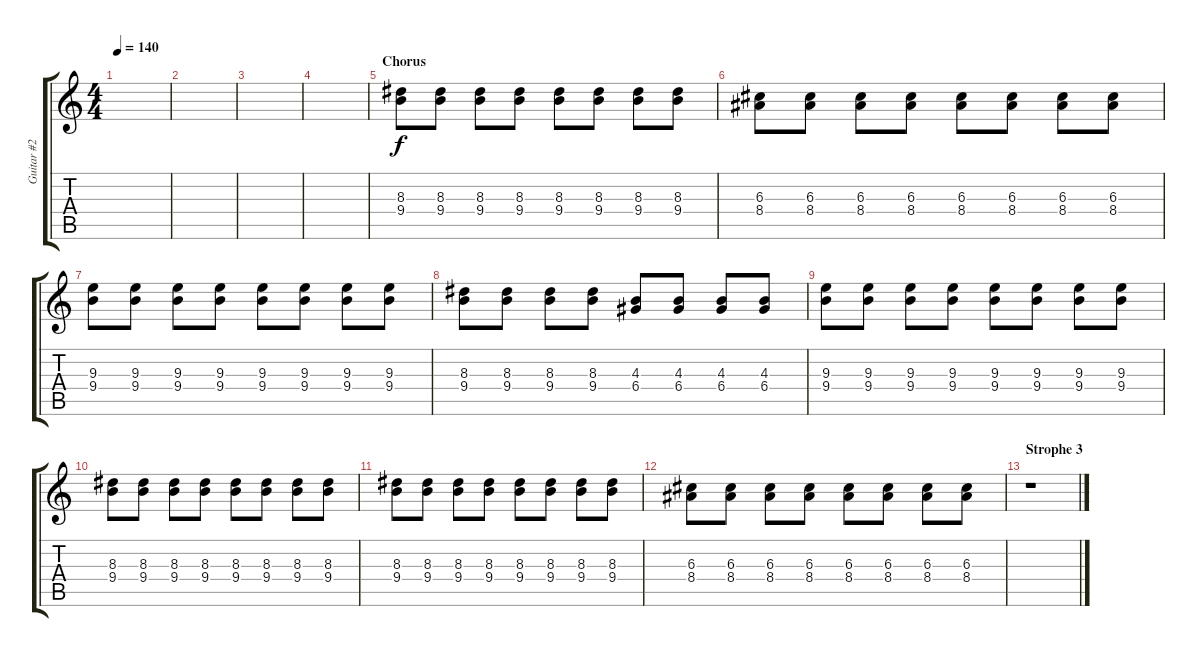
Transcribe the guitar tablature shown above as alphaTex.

\track ("Guitar #2" "Guitar #2") {instrument distortionguitar}
\staff {score tabs}
\tuning (E4 B3 G3 D3 A2 E2) {hide}
\ts (4 4)
\tempo 140
\clef g2
\ks c
|
|
|
|
\section ("" "Chorus")
(8.3 9.4).8 (8.3 9.4).8 (8.3 9.4).8 (8.3 9.4).8 (8.3 9.4).8 (8.3 9.4).8 (8.3 9.4).8 (8.3 9.4).8 |
(6.3 8.4).8 (6.3 8.4).8 (6.3 8.4).8 (6.3 8.4).8 (6.3 8.4).8 (6.3 8.4).8 (6.3 8.4).8 (6.3 8.4).8 |
(9.3 9.4).8 (9.3 9.4).8 (9.3 9.4).8 (9.3 9.4).8 (9.3 9.4).8 (9.3 9.4).8 (9.3 9.4).8 (9.3 9.4).8 |
(8.3 9.4).8 (8.3 9.4).8 (8.3 9.4).8 (8.3 9.4).8 (4.3 6.4).8 (4.3 6.4).8 (4.3 6.4).8 (4.3 6.4).8 |
(9.3 9.4).8 (9.3 9.4).8 (9.3 9.4).8 (9.3 9.4).8 (9.3 9.4).8 (9.3 9.4).8 (9.3 9.4).8 (9.3 9.4).8 |
(8.3 9.4).8 (8.3 9.4).8 (8.3 9.4).8 (8.3 9.4).8 (8.3 9.4).8 (8.3 9.4).8 (8.3 9.4).8 (8.3 9.4).8 |
(8.3 9.4).8 (8.3 9.4).8 (8.3 9.4).8 (8.3 9.4).8 (8.3 9.4).8 (8.3 9.4).8 (8.3 9.4).8 (8.3 9.4).8 |
(6.3 8.4).8 (6.3 8.4).8 (6.3 8.4).8 (6.3 8.4).8 (6.3 8.4).8 (6.3 8.4).8 (6.3 8.4).8 (6.3 8.4).8 |
\section ("" "Strophe 3")
r.1
